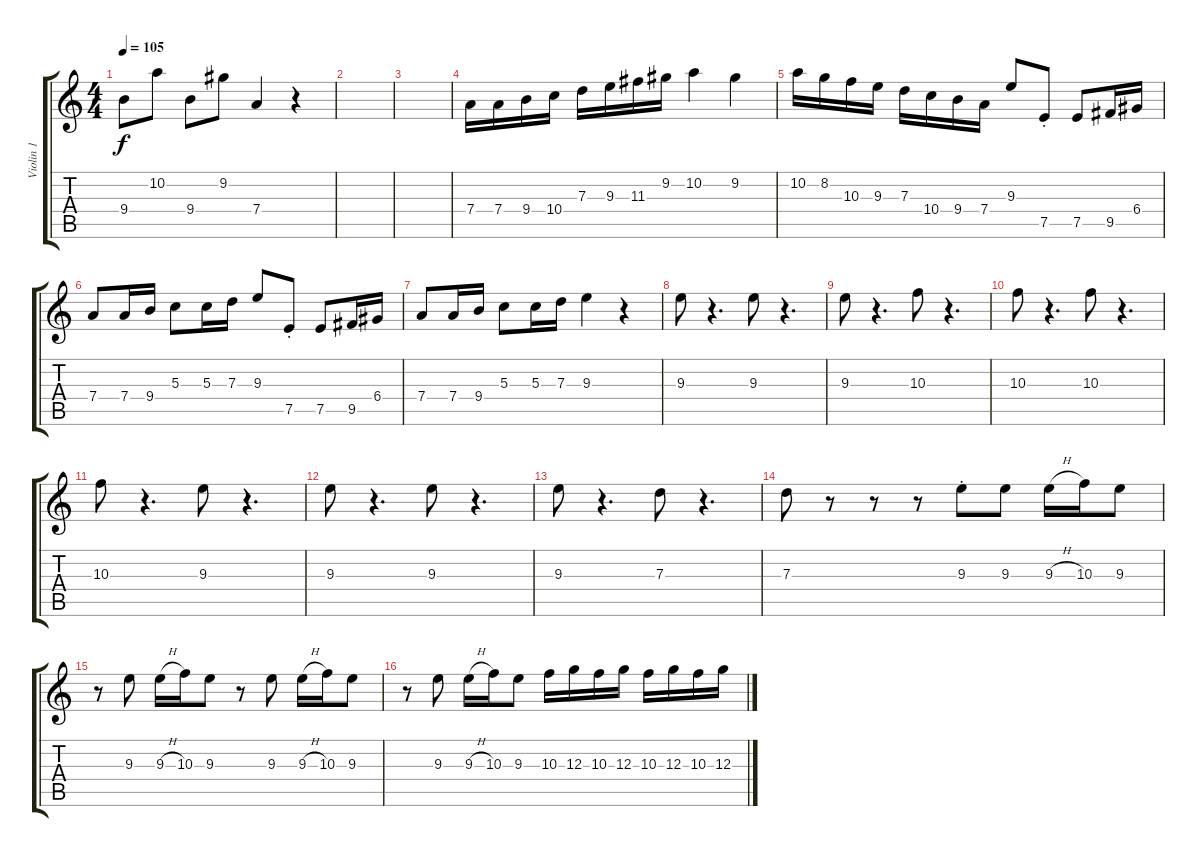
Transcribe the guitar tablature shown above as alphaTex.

\track ("Violin 1" "Violin 1") {instrument overdrivenguitar}
\staff {score tabs}
\tuning (E4 B3 G3 D3 A2 E2) {hide}
\ts (4 4)
\tempo 105
\clef g2
\ks c
9.4.8{dy f} 10.2.8 9.4.8 9.2.8 7.4.4 r.4 |
|
|
7.4.16 7.4.16 9.4.16 10.4.16 7.3.16 9.3.16 11.3.16 9.2.16 10.2.4 9.2.4 |
10.2.16 8.2.16 10.3.16 9.3.16 7.3.16 10.4.16 9.4.16 7.4.16 9.3.8 7.5{st}.8 7.5.8 9.5.16 6.4.16 |
7.4.8 7.4.16 9.4.16 5.3.8 5.3.16 7.3.16 9.3.8 7.5{st}.8 7.5.8 9.5.16 6.4.16 |
7.4.8 7.4.16 9.4.16 5.3.8 5.3.16 7.3.16 9.3.4 r.4 |
9.3.8{volume 7} r.4{d} 9.3.8 r.4{d} |
9.3.8 r.4{d} 10.3.8 r.4{d} |
10.3.8 r.4{d} 10.3.8 r.4{d} |
10.3.8 r.4{d} 9.3.8 r.4{d} |
9.3.8 r.4{d} 9.3.8 r.4{d} |
9.3.8 r.4{d} 7.3.8 r.4{d} |
7.3.8 r.8 r.8 r.8 9.3{st}.8{volume 13} 9.3.8 9.3{h}.16 10.3.16 9.3.8 |
r.8 9.3.8 9.3{h}.16 10.3.16 9.3.8 r.8 9.3.8 9.3{h}.16 10.3.16 9.3.8 |
r.8 9.3.8 9.3{h}.16 10.3.16 9.3.8 10.3.16 12.3.16 10.3.16 12.3.16 10.3.16 12.3.16 10.3.16 12.3.16
